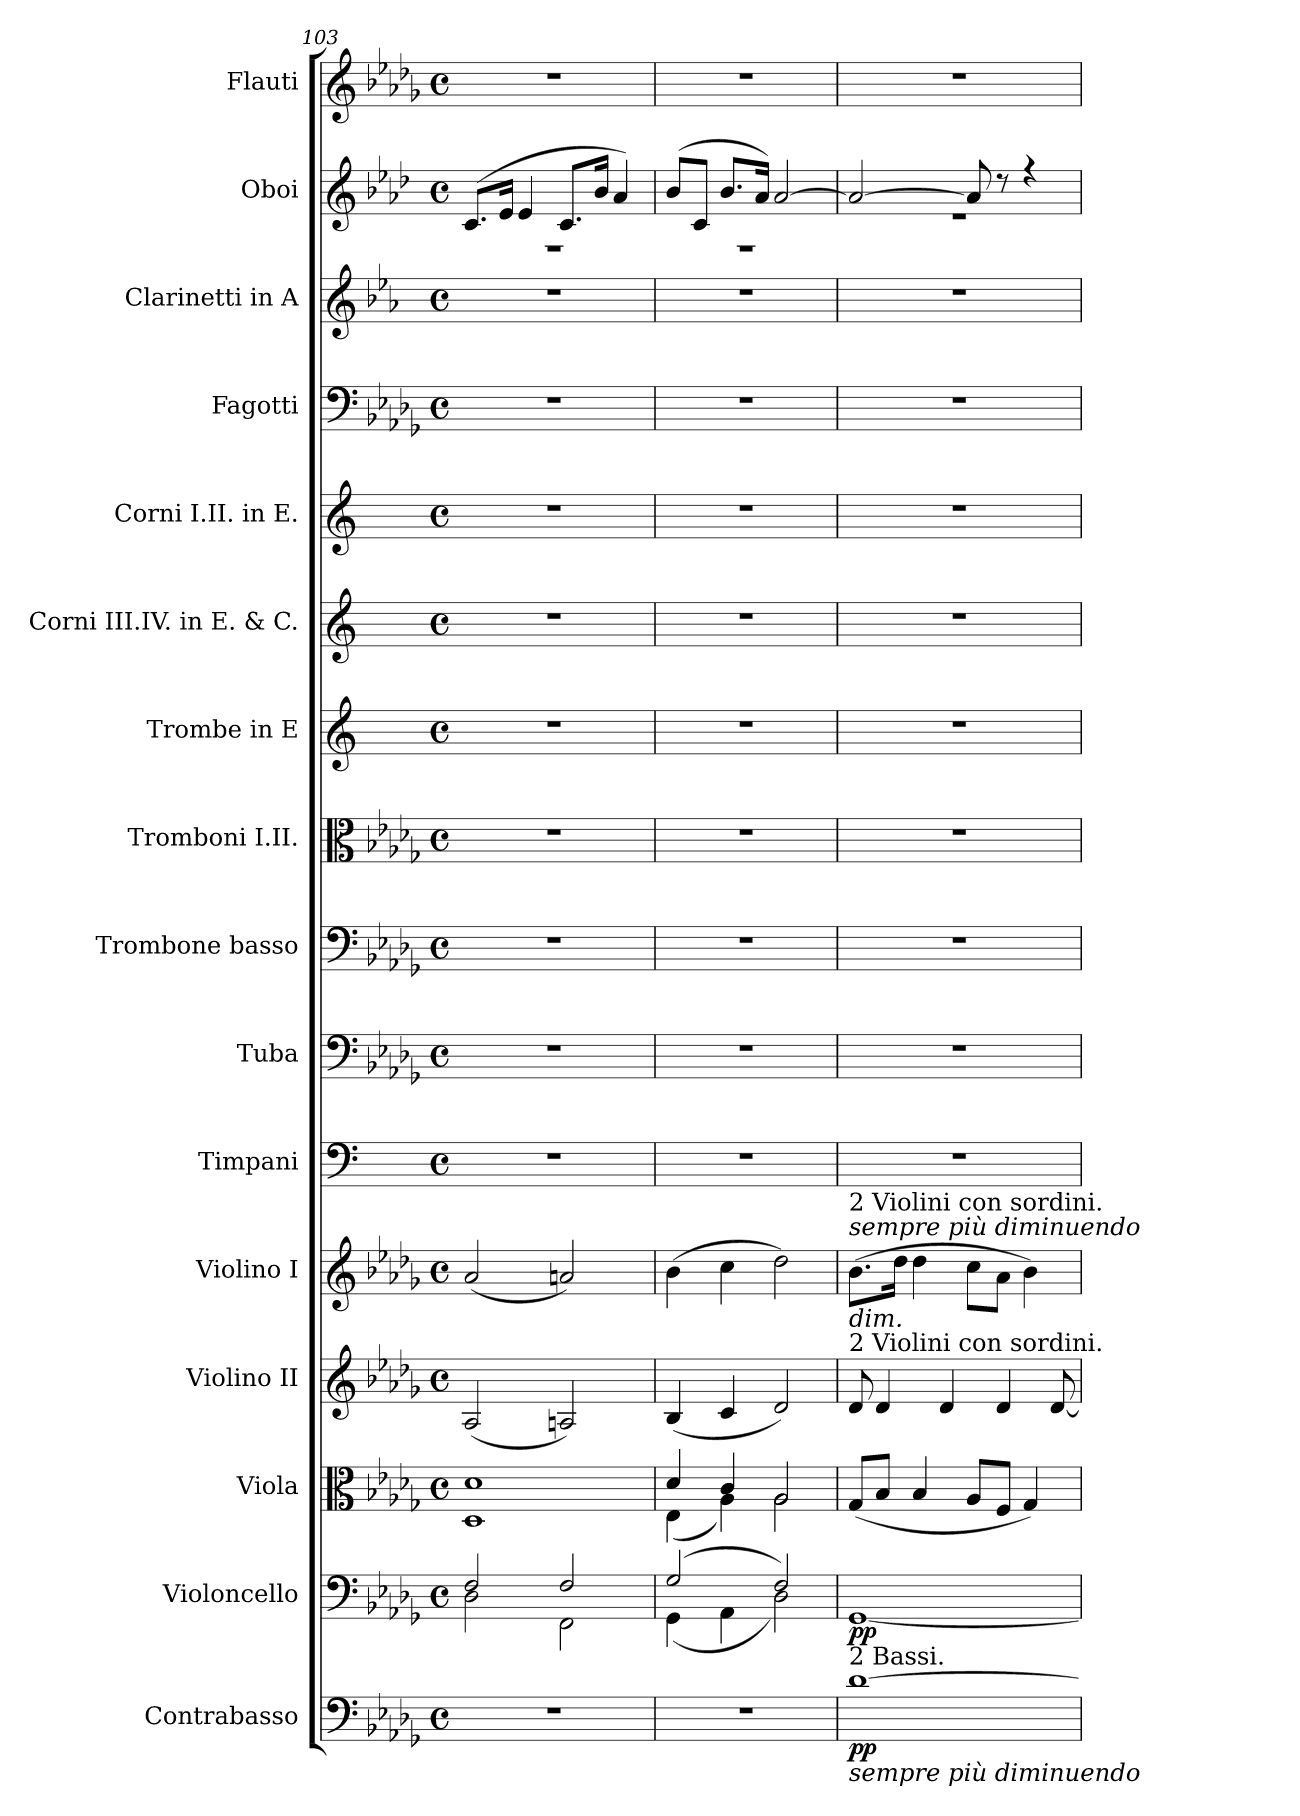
**kern	**dynam	**kern	**dynam	**kern	**kern	**kern	**kern	**kern	**kern	**kern	**kern	**kern	**kern	**kern	**kern	**kern	**kern
*part16	*part16	*part15	*part15	*part14	*part13	*part12	*part11	*part10	*part9	*part8	*part7	*part6	*part5	*part4	*part3	*part2	*part1
*staff16	*staff16	*staff15	*staff15	*staff14	*staff13	*staff12	*staff11	*staff10	*staff9	*staff8	*staff7	*staff6	*staff5	*staff4	*staff3	*staff2	*staff1
*I"Contrabasso	*	*I"Violoncello	*	*I"Viola	*I"Violino II	*I"Violino I	*I"Timpani	*I"Tuba	*I"Trombone basso	*I"Tromboni I.II.	*I"Trombe in E	*I"Corni III.IV. in E. &amp; C.	*I"Corni I.II. in E.	*I"Fagotti	*I"Clarinetti in A	*I"Oboi	*I"Flauti
*I'Cb.	*	*I'Vc.	*	*I'Vla.	*I'Vln. II	*I'Vln. I	*I'Timp.	*I'Tba.	*I'Trne B.	*I'Trbi.	*I'Trbe	*I'Cor. III.IV.	*I'Cor. I.II	*I'Fg.	*I'Cl.	*I'Ob.	*I'Fl.
*clefF4	*	*clefF4	*	*clefC3	*clefG2	*clefG2	*clefF4	*clefF4	*clefF4	*clefC3	*clefG2	*clefG2	*clefG2	*clefF4	*clefG2	*clefG2	*clefG2
*ITrd7c12	*	*	*	*	*	*	*	*	*	*	*ITrd-2c-4	*ITrd7c12	*ITrd5c8	*	*ITrd2c3	*	*
*k[b-e-a-d-g-]	*	*k[b-e-a-d-g-]	*	*k[b-e-a-d-g-]	*k[b-e-a-d-g-]	*k[b-e-a-d-g-]	*k[]	*k[b-e-a-d-g-]	*k[b-e-a-d-g-]	*k[b-e-a-d-g-]	*k[f#c#g#d#]	*k[]	*k[f#c#g#d#]	*k[b-e-a-d-g-]	*k[]	*k[b-e-a-d-]	*k[b-e-a-d-g-]
*M4/4	*	*M4/4	*	*M4/4	*M4/4	*M4/4	*M4/4	*M4/4	*M4/4	*M4/4	*M4/4	*M4/4	*M4/4	*M4/4	*M4/4	*M4/4	*M4/4
*met(c)	*	*met(c)	*	*met(c)	*met(c)	*met(c)	*met(c)	*met(c)	*met(c)	*met(c)	*met(c)	*met(c)	*met(c)	*met(c)	*met(c)	*met(c)	*met(c)
=103	=103	=103	=103	=103	=103	=103	=103	=103	=103	=103	=103	=103	=103	=103	=103	=103	=103
*	*	*^	*	*	*	*	*	*	*	*	*	*	*	*	*	*^	*
1r	.	2F/	2D-\	.	1D- 1d-	(<2A-/	(<2a-/	1r	1r	1r	1r	1r	1r	1r	1r	1r	(>8.c/L	1r	1r
.	.	.	.	.	.	.	.	.	.	.	.	.	.	.	.	.	16e-/Jk	.	.
.	.	.	.	.	.	.	.	.	.	.	.	.	.	.	.	.	4e-/	.	.
.	.	2F/	2FF\	.	.	2An/)	2an/)	.	.	.	.	.	.	.	.	.	8.c/L	.	.
.	.	.	.	.	.	.	.	.	.	.	.	.	.	.	.	.	16b-/Jk	.	.
.	.	.	.	.	.	.	.	.	.	.	.	.	.	.	.	.	4a-/)	.	.
=104	=104	=104	=104	=104	=104	=104	=104	=104	=104	=104	=104	=104	=104	=104	=104	=104	=104	=104	=104
*	*	*	*	*	*^	*	*	*	*	*	*	*	*	*	*	*	*	*	*
1r	.	(>2G-/	(<4GG-\	.	4d-/	(<4E-\	(<4B-/	(>4b-\	1r	1r	1r	1r	1r	1r	1r	1r	1r	(>8b-/L	1r	1r
.	.	.	.	.	.	.	.	.	.	.	.	.	.	.	.	.	.	8c/J	.	.
.	.	.	4AA-\	.	4c/	4A-\)	4c/	4cc\	.	.	.	.	.	.	.	.	.	8.b-/L	.	.
.	.	.	.	.	.	.	.	.	.	.	.	.	.	.	.	.	.	16a-/Jk)	.	.
.	.	2F/)	2D-\)	.	2A-/	2A-\	2d-/)	2dd-\)	.	.	.	.	.	.	.	.	.	[2a-/	.	.
=105	=105	=105	=105	=105	=105	=105	=105	=105	=105	=105	=105	=105	=105	=105	=105	=105	=105	=105	=105	=105
!	!	!	!	!	!	!	!	!LO:TX:a:i:t=sempre più diminuendo	!	!	!	!	!	!	!	!	!	!	!	!
!	!	!	!	!	!	!	!	!LO:TX:a:t=2 Violini con sordini.	!	!	!	!	!	!	!	!	!	!	!	!
!	!	!	!	!	!	!	!	!LO:TX:b:i:t=dim.	!	!	!	!	!	!	!	!	!	!	!	!
!	!	!	!	!	!	!	!LO:TX:a:t=2 Violini con sordini.	!	!	!	!	!	!	!	!	!	!	!	!	!
!	!	!	!	!	!LO:TX:a:t=2 Viole con sordini.	!	!	!	!	!	!	!	!	!	!	!	!	!	!	!
!	!	!LO:TX:a:t=2 Celli.	!	!	!	!	!	!	!	!	!	!	!	!	!	!	!	!	!	!
!LO:TX:a:t=2 Bassi.	!	!	!	!	!	!	!	!	!	!	!	!	!	!	!	!	!	!	!	!
!LO:TX:b:i:t=sempre più diminuendo	!	!	!	!	!	!	!	!	!	!	!	!	!	!	!	!	!	!	!	!
!	!LO:DY:b	!	!	!LO:DY:b	!	!	!	!	!	!	!	!	!	!	!	!	!	!	!	!
*	*	*v	*v	*	*	*	*	*	*	*	*	*	*	*	*	*	*	*	*	*
*	*	*	*	*v	*v	*	*	*	*	*	*	*	*	*	*	*	*	*	*
[1D-	pp	[1GG-	pp	(<8G-/L	8d-/	(>8.b-\L	1r	1r	1r	1r	1r	1r	1r	1r	1r	2a-/_	1r	1r
.	.	.	.	8B-/J	4d-/	.	.	.	.	.	.	.	.	.	.	.	.	.
.	.	.	.	.	.	16dd-\Jk	.	.	.	.	.	.	.	.	.	.	.	.
.	.	.	.	4B-/	.	4dd-\	.	.	.	.	.	.	.	.	.	.	.	.
.	.	.	.	.	4d-/	.	.	.	.	.	.	.	.	.	.	.	.	.
.	.	.	.	8A-/L	.	8cc\L	.	.	.	.	.	.	.	.	.	8a-/]	.	.
.	.	.	.	8F/J	4d-/	8a-\J	.	.	.	.	.	.	.	.	.	8r	.	.
.	.	.	.	4G-/)	.	4b-\)	.	.	.	.	.	.	.	.	.	4r	.	.
.	.	.	.	.	[8d-/	.	.	.	.	.	.	.	.	.	.	.	.	.
*	*	*	*	*	*	*	*	*	*	*	*	*	*	*	*	*v	*v	*
=	=	=	=	=	=	=	=	=	=	=	=	=	=	=	=	=	=
*-	*-	*-	*-	*-	*-	*-	*-	*-	*-	*-	*-	*-	*-	*-	*-	*-	*-
